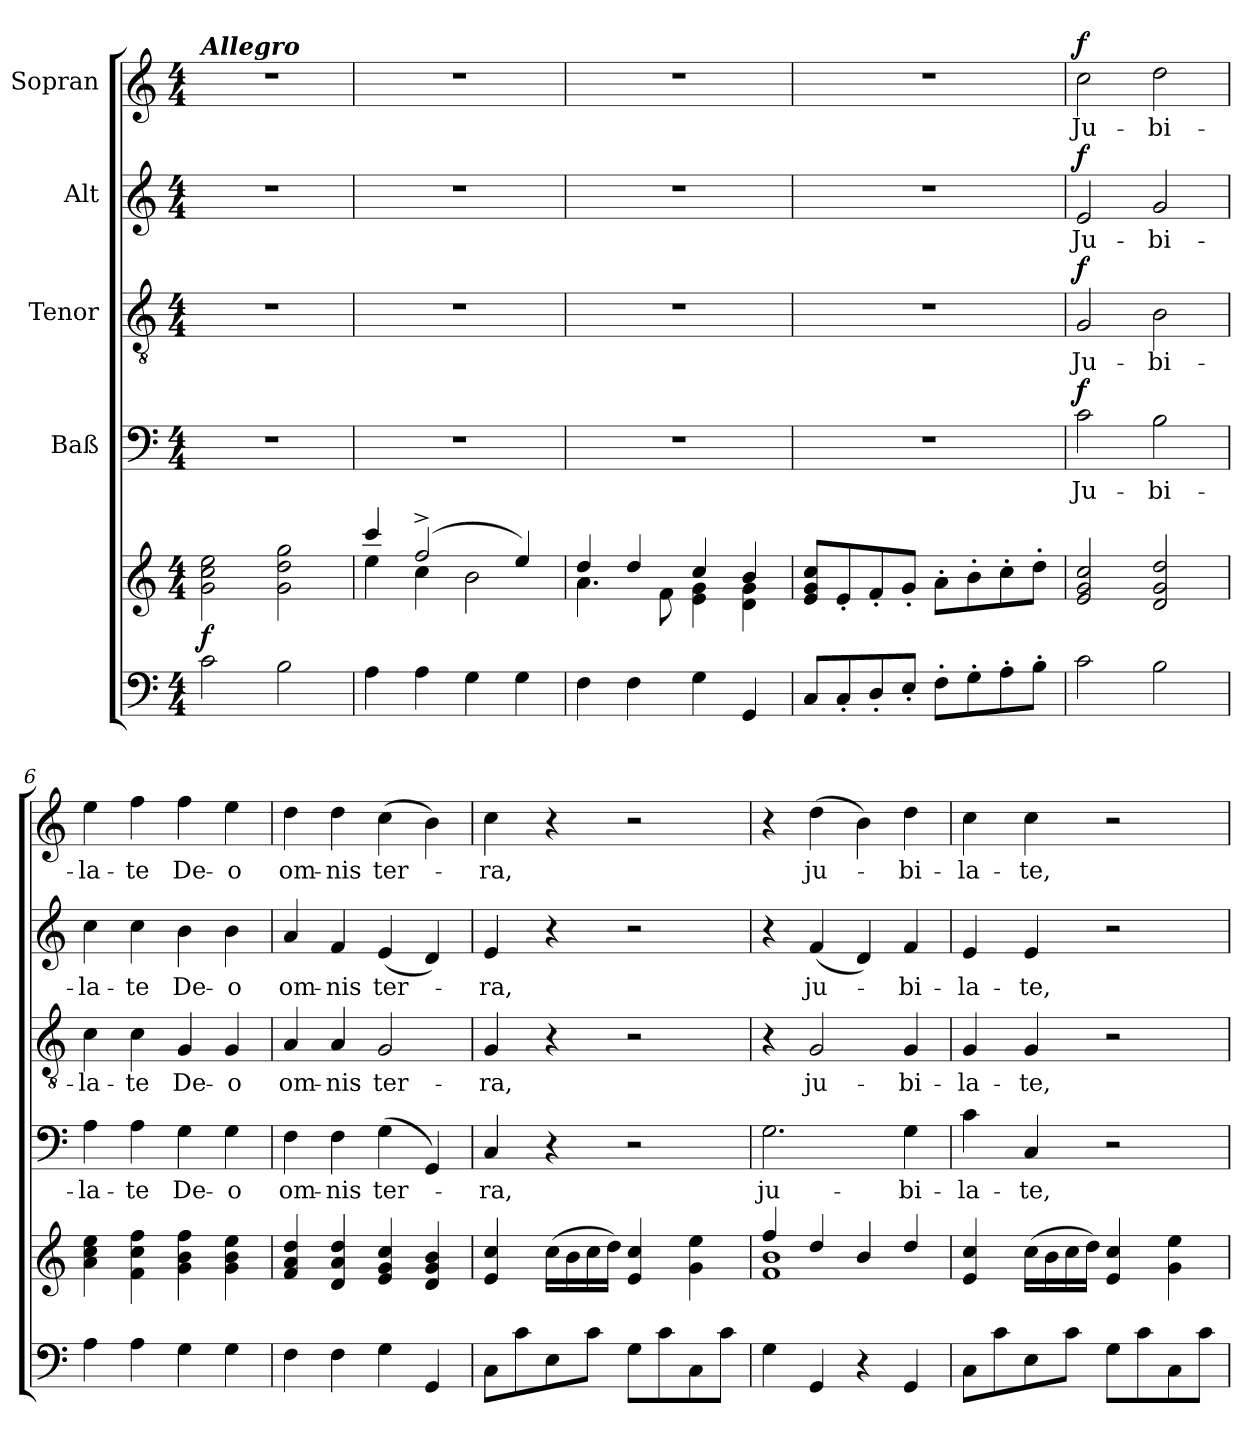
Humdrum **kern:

**kern	**kern	**dynam	**kern	**text	**dynam	**kern	**text	**dynam	**kern	**text	**dynam	**kern	**text	**dynam
*part5	*part5	*part5	*part4	*part4	*part4	*part3	*part3	*part3	*part2	*part2	*part2	*part1	*part1	*part1
*staff6	*staff5	*staff5/6	*staff4	*staff4	*staff4	*staff3	*staff3	*staff3	*staff2	*staff2	*staff2	*staff1	*staff1	*staff1
*	*	*	*I"Baß	*	*	*I"Tenor	*	*	*I"Alt	*	*	*I"Sopran	*	*
*clefF4	*clefG2	*	*clefF4	*	*	*clefGv2	*	*	*clefG2	*	*	*clefG2	*	*
*k[]	*k[]	*	*k[]	*	*	*k[]	*	*	*k[]	*	*	*k[]	*	*
*C:	*C:	*	*C:	*	*	*C:	*	*	*C:	*	*	*C:	*	*
*M4/4	*M4/4	*	*M4/4	*	*	*M4/4	*	*	*M4/4	*	*	*M4/4	*	*
=1	=1	=1	=1	=1	=1	=1	=1	=1	=1	=1	=1	=1	=1	=1
!	!	!	!	!	!	!	!	!	!	!	!	!LO:TX:a:Bi:t=Allegro	!	!
!	!	!LO:DY:b	!	!	!	!	!	!	!	!	!	!	!	!
2c\	2g\ 2cc\ 2ee\	f	1r	.	.	1r	.	.	1r	.	.	1r	.	.
2B\	2g\ 2dd\ 2gg\	.	.	.	.	.	.	.	.	.	.	.	.	.
=2	=2	=2	=2	=2	=2	=2	=2	=2	=2	=2	=2	=2	=2	=2
*	*^	*	*	*	*	*	*	*	*	*	*	*	*	*
4A\	4ccc/	4ee\	.	1r	.	.	1r	.	.	1r	.	.	1r	.	.
4A\	(2ff^>/	4cc\	.	.	.	.	.	.	.	.	.	.	.	.	.
4G\	.	2b\	.	.	.	.	.	.	.	.	.	.	.	.	.
4G\	4ee/)	.	.	.	.	.	.	.	.	.	.	.	.	.	.
=3	=3	=3	=3	=3	=3	=3	=3	=3	=3	=3	=3	=3	=3	=3	=3
4F\	4dd/	4.a\	.	1r	.	.	1r	.	.	1r	.	.	1r	.	.
4F\	4dd/	.	.	.	.	.	.	.	.	.	.	.	.	.	.
.	.	8f\	.	.	.	.	.	.	.	.	.	.	.	.	.
4G\	4cc/	4e\ 4g\	.	.	.	.	.	.	.	.	.	.	.	.	.
4GG/	4b/	4d\ 4g\	.	.	.	.	.	.	.	.	.	.	.	.	.
*	*v	*v	*	*	*	*	*	*	*	*	*	*	*	*	*
=4	=4	=4	=4	=4	=4	=4	=4	=4	=4	=4	=4	=4	=4	=4
8C/L	8e/ 8g/ 8cc/L	.	1r	.	.	1r	.	.	1r	.	.	1r	.	.
8C'</	8e'</	.	.	.	.	.	.	.	.	.	.	.	.	.
8D'</	8f'</	.	.	.	.	.	.	.	.	.	.	.	.	.
8E'</J	8g'</J	.	.	.	.	.	.	.	.	.	.	.	.	.
8F'>\L	8a'>\L	.	.	.	.	.	.	.	.	.	.	.	.	.
8G'>\	8b'>\	.	.	.	.	.	.	.	.	.	.	.	.	.
8A'>\	8cc'>\	.	.	.	.	.	.	.	.	.	.	.	.	.
8B'>\J	8dd'>\J	.	.	.	.	.	.	.	.	.	.	.	.	.
=5	=5	=5	=5	=5	=5	=5	=5	=5	=5	=5	=5	=5	=5	=5
!	!	!	!	!LO:LY:b	!LO:DY:a	!	!LO:LY:b	!LO:DY:a	!	!LO:LY:b	!LO:DY:a	!	!LO:LY:b	!LO:DY:a
2c\	2e/ 2g/ 2cc/	.	2c\	Ju-	f	2G/	Ju-	f	2e/	Ju-	f	2cc\	Ju-	f
!	!	!	!	!LO:LY:b	!	!	!LO:LY:b	!	!	!LO:LY:b	!	!	!LO:LY:b	!
2B\	2d/ 2g/ 2dd/	.	2B\	-bi-	.	2B\	-bi-	.	2g/	-bi-	.	2dd\	-bi-	.
!!LO:LB:g=z
=6	=6	=6	=6	=6	=6	=6	=6	=6	=6	=6	=6	=6	=6	=6
!	!	!	!	!LO:LY:b	!	!	!LO:LY:b	!	!	!LO:LY:b	!	!	!LO:LY:b	!
4A\	4a\ 4cc\ 4ee\	.	4A\	-la-	.	4c\	-la-	.	4cc\	-la-	.	4ee\	-la-	.
!	!	!	!	!LO:LY:b	!	!	!LO:LY:b	!	!	!LO:LY:b	!	!	!LO:LY:b	!
4A\	4f\ 4cc\ 4ff\	.	4A\	-te	.	4c\	-te	.	4cc\	-te	.	4ff\	-te	.
!	!	!	!	!LO:LY:b	!	!	!LO:LY:b	!	!	!LO:LY:b	!	!	!LO:LY:b	!
4G\	4g\ 4b\ 4ff\	.	4G\	De-	.	4G/	De-	.	4b\	De-	.	4ff\	De-	.
!	!	!	!	!LO:LY:b	!	!	!LO:LY:b	!	!	!LO:LY:b	!	!	!LO:LY:b	!
4G\	4g\ 4b\ 4ee\	.	4G\	-o	.	4G/	-o	.	4b\	-o	.	4ee\	-o	.
=7	=7	=7	=7	=7	=7	=7	=7	=7	=7	=7	=7	=7	=7	=7
!	!	!	!	!LO:LY:b	!	!	!LO:LY:b	!	!	!LO:LY:b	!	!	!LO:LY:b	!
4F\	4f/ 4a/ 4dd/	.	4F\	om-	.	4A/	om-	.	4a/	om-	.	4dd\	om-	.
!	!	!	!	!LO:LY:b	!	!	!LO:LY:b	!	!	!LO:LY:b	!	!	!LO:LY:b	!
4F\	4d/ 4a/ 4dd/	.	4F\	-nis	.	4A/	-nis	.	4f/	-nis	.	4dd\	-nis	.
!	!	!	!	!LO:LY:b	!	!	!LO:LY:b	!	!	!LO:LY:b	!	!	!LO:LY:b	!
4G\	4e/ 4g/ 4cc/	.	(>4G\	ter-	.	2G/	ter-	.	(<4e/	ter-	.	(>4cc\	ter-	.
4GG/	4d/ 4g/ 4b/	.	4GG/)	.	.	.	.	.	4d/)	.	.	4b\)	.	.
=8	=8	=8	=8	=8	=8	=8	=8	=8	=8	=8	=8	=8	=8	=8
!	!	!	!	!LO:LY:b	!	!	!LO:LY:b	!	!	!LO:LY:b	!	!	!LO:LY:b	!
8C\L	4e/ 4cc/	.	4C/	-ra,	.	4G/	-ra,	.	4e/	-ra,	.	4cc\	-ra,	.
8c\	.	.	.	.	.	.	.	.	.	.	.	.	.	.
8E\	(>16cc\LL	.	4r	.	.	4r	.	.	4r	.	.	4r	.	.
.	16b\	.	.	.	.	.	.	.	.	.	.	.	.	.
8c\J	16cc\	.	.	.	.	.	.	.	.	.	.	.	.	.
.	16dd\JJ)	.	.	.	.	.	.	.	.	.	.	.	.	.
8G\L	4e/ 4cc/	.	2r	.	.	2r	.	.	2r	.	.	2r	.	.
8c\	.	.	.	.	.	.	.	.	.	.	.	.	.	.
8C\	4g\ 4ee\	.	.	.	.	.	.	.	.	.	.	.	.	.
8c\J	.	.	.	.	.	.	.	.	.	.	.	.	.	.
=9	=9	=9	=9	=9	=9	=9	=9	=9	=9	=9	=9	=9	=9	=9
*	*^	*	*	*	*	*	*	*	*	*	*	*	*	*
!	!	!	!	!	!LO:LY:b	!	!	!	!	!	!	!	!	!	!
4G\	4ff/	1f 1b	.	2.G\	ju-	.	4r	.	.	4r	.	.	4r	.	.
!	!	!	!	!	!	!	!	!LO:LY:b	!	!	!LO:LY:b	!	!	!LO:LY:b	!
4GG/	4dd/	.	.	.	.	.	2G/	ju-	.	(<4f/	ju-	.	(>4dd\	ju-	.
4r	4b/	.	.	.	.	.	.	.	.	4d/)	.	.	4b\)	.	.
!	!	!	!	!	!LO:LY:b	!	!	!LO:LY:b	!	!	!LO:LY:b	!	!	!LO:LY:b	!
4GG/	4dd/	.	.	4G\	-bi-	.	4G/	-bi-	.	4f/	-bi-	.	4dd\	-bi-	.
*	*v	*v	*	*	*	*	*	*	*	*	*	*	*	*	*
=10	=10	=10	=10	=10	=10	=10	=10	=10	=10	=10	=10	=10	=10	=10
!	!	!	!	!LO:LY:b	!	!	!LO:LY:b	!	!	!LO:LY:b	!	!	!LO:LY:b	!
8C\L	4e/ 4cc/	.	4c\	-la-	.	4G/	-la-	.	4e/	-la-	.	4cc\	-la-	.
8c\	.	.	.	.	.	.	.	.	.	.	.	.	.	.
!	!	!	!	!LO:LY:b	!	!	!LO:LY:b	!	!	!LO:LY:b	!	!	!LO:LY:b	!
8E\	(>16cc\LL	.	4C/	-te,	.	4G/	-te,	.	4e/	-te,	.	4cc\	-te,	.
.	16b\	.	.	.	.	.	.	.	.	.	.	.	.	.
8c\J	16cc\	.	.	.	.	.	.	.	.	.	.	.	.	.
.	16dd\JJ)	.	.	.	.	.	.	.	.	.	.	.	.	.
8G\L	4e/ 4cc/	.	2r	.	.	2r	.	.	2r	.	.	2r	.	.
8c\	.	.	.	.	.	.	.	.	.	.	.	.	.	.
8C\	4g\ 4ee\	.	.	.	.	.	.	.	.	.	.	.	.	.
8c\J	.	.	.	.	.	.	.	.	.	.	.	.	.	.
=	=	=	=	=	=	=	=	=	=	=	=	=	=	=
*-	*-	*-	*-	*-	*-	*-	*-	*-	*-	*-	*-	*-	*-	*-
